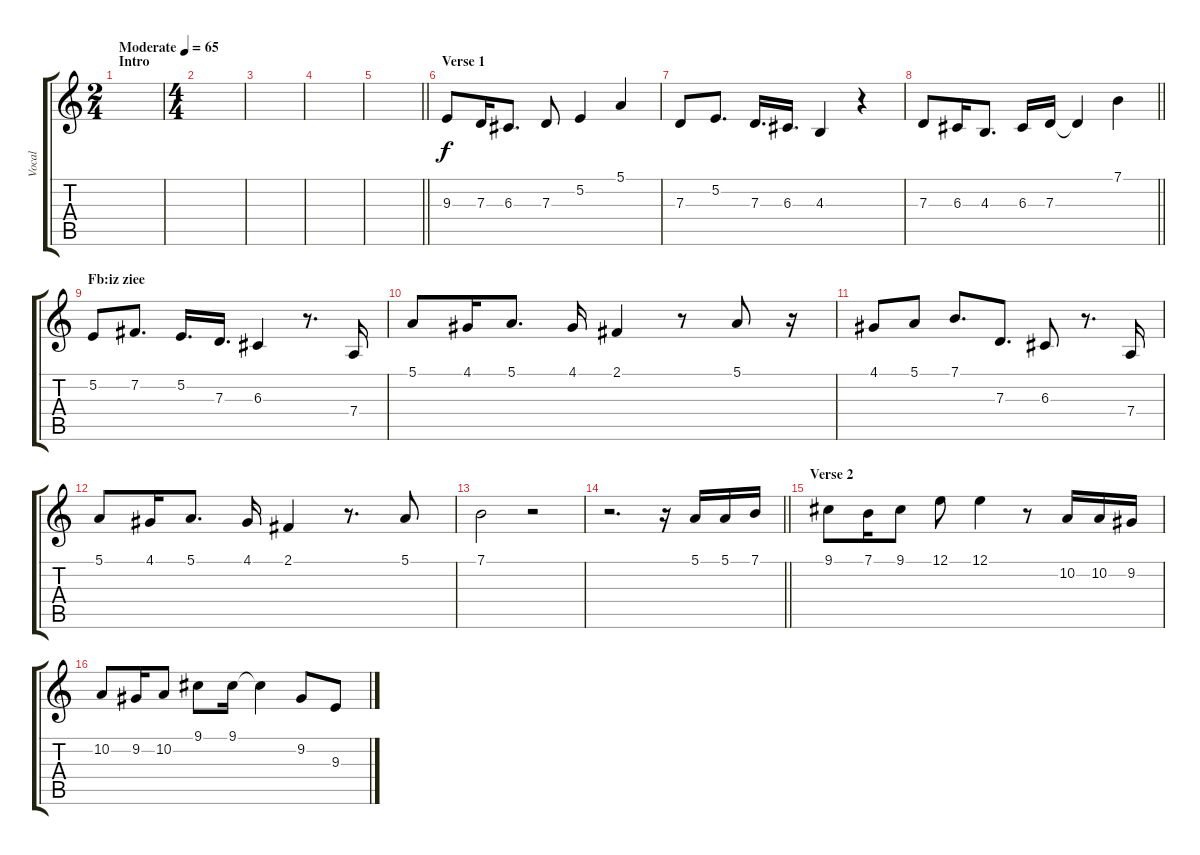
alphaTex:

\track ("Vocal" "Vocal") {instrument lead1square}
\staff {score tabs}
\tuning (E4 B3 G3 D3 A2 E2) {hide}
\ts (2 4)
\section ("" "Intro")
\tempo (65 "Moderate")
\clef g2
\ks c
|
\ts (4 4)
|
|
|
\barLineRight lightlight
|
\section ("" "Verse 1")
9.3.8 7.3.16 6.3.8{d} 7.3.8 5.2.4 5.1.4 |
7.3.8 5.2.8{d} 7.3.16{d} 6.3.16{d} 4.3.4 r.4 |
\barLineRight lightlight
7.3.8 6.3.16 4.3.8{d} 6.3.16 7.3.16 7.3{t}.4 7.1.4 |
\section ("" "Fb:iz ziee")
5.2.8 7.2.8{d} 5.2.16{d} 7.3.16{d} 6.3.4 r.8{d} 7.4.16 |
5.1.8 4.1.16 5.1.8{d} 4.1.16 2.1.4 r.8 5.1.8 r.16 |
4.1.8 5.1.8 7.1.8{d} 7.3.8{d} 6.3.8 r.8{d} 7.4.16 |
5.1.8 4.1.16 5.1.8{d} 4.1.16 2.1.4 r.8{d} 5.1.8 |
7.1.2 r.2 |
\barLineRight lightlight
r.2{d} r.16 5.1.16 5.1.16 7.1.16 |
\section ("" "Verse 2")
9.1.8 7.1.16 9.1.8 12.1.8 12.1.4 r.8 10.2.16 10.2.16 9.2.16 |
10.2.8 9.2.16 10.2.8 9.1.8 9.1.16 9.1{t}.4 9.2.8 9.3.8
